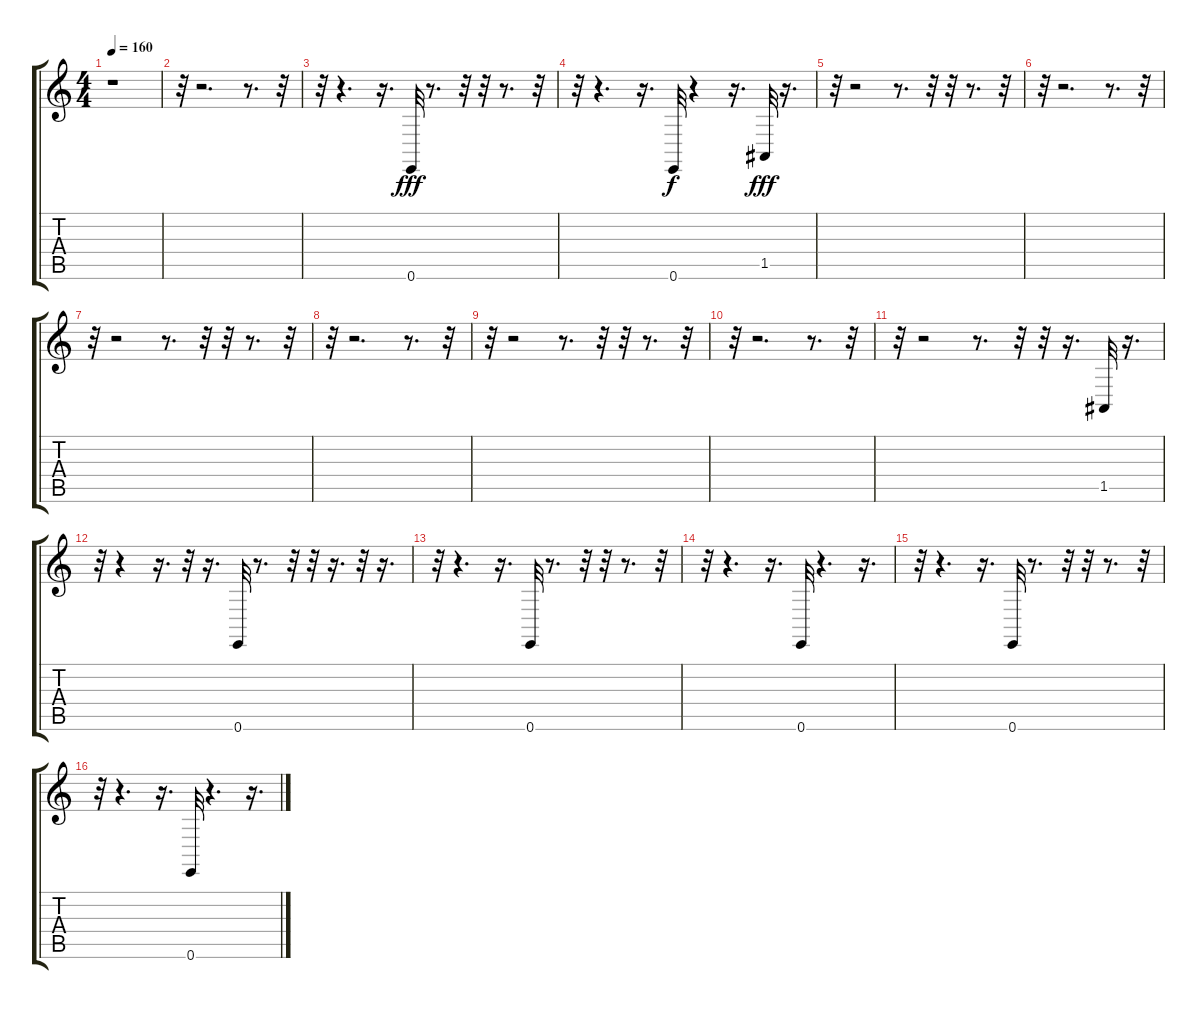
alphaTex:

\track "" {instrument drawbarorgan}
\staff {score tabs}
\tuning (E4 B3 G3 D3 A2 E2) {hide}
\ts (4 4)
\tempo 160
\clef g2
\ks c
r.1{dy fff instrument drawbarorgan} |
r.32 r.2{d} r.8{d} r.32 |
r.32 r.4{d} r.16{d} 0.6.32 r.8{d} r.32 r.32 r.8{d} r.32 |
r.32 r.4{d} r.16{d} 0.6.32{dy f} r.4 r.16{d} 1.5.32{dy fff} r.16{d} |
r.32 r.2 r.8{d} r.32 r.32 r.8{d} r.32 |
r.32 r.2{d} r.8{d} r.32 |
r.32 r.2 r.8{d} r.32 r.32 r.8{d} r.32 |
r.32 r.2{d} r.8{d} r.32 |
r.32 r.2 r.8{d} r.32 r.32 r.8{d} r.32 |
r.32 r.2{d} r.8{d} r.32 |
r.32 r.2 r.8{d} r.32 r.32 r.16{d} 1.5.32 r.16{d} |
r.32 r.4 r.16{d} r.32 r.16{d} 0.6.32 r.8{d} r.32 r.32 r.16{d} r.32 r.16{d} |
r.32 r.4{d} r.16{d} 0.6.32 r.8{d} r.32 r.32 r.8{d} r.32 |
r.32 r.4{d} r.16{d} 0.6.32 r.4{d} r.16{d} |
r.32 r.4{d} r.16{d} 0.6.32 r.8{d} r.32 r.32 r.8{d} r.32 |
r.32 r.4{d} r.16{d} 0.6.32 r.4{d} r.16{d}
